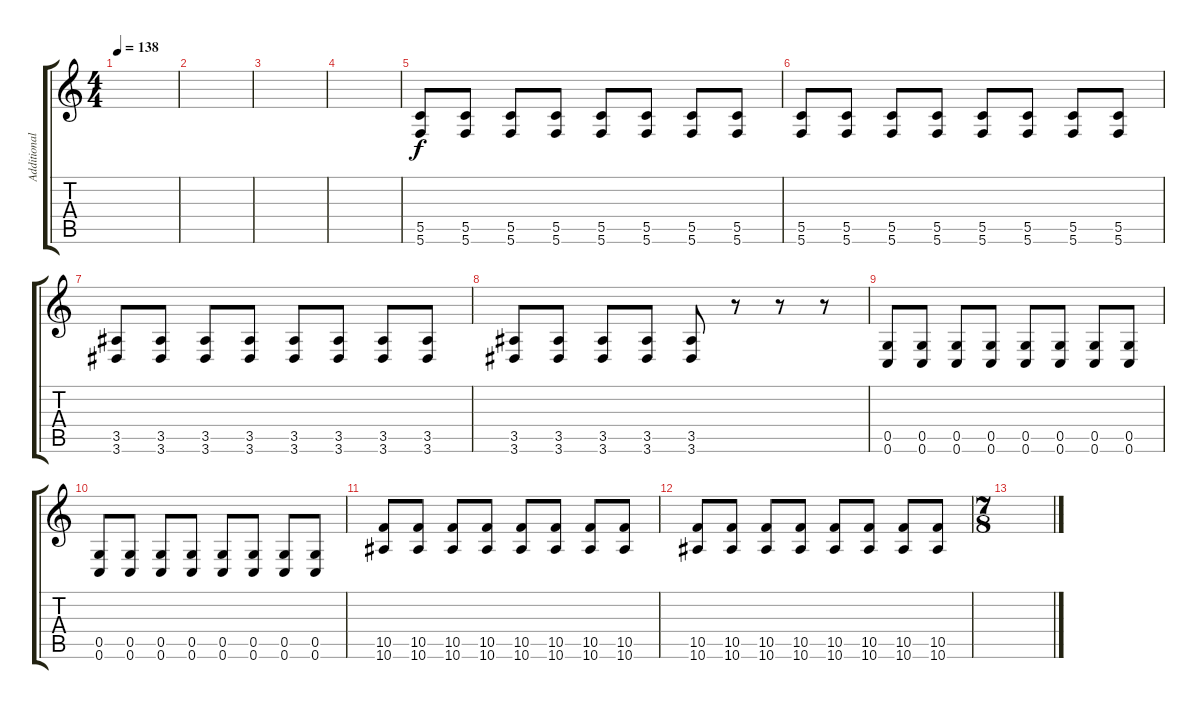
\track ("Additional Guitar" "Additional") {instrument distortionguitar}
\staff {score tabs}
\tuning (D4 A3 F3 C3 G2 C2) {hide}
\ts (4 4)
\tempo 138
\clef g2
\ks c
|
|
|
|
(5.5 5.6).8 (5.5 5.6).8 (5.5 5.6).8 (5.5 5.6).8 (5.5 5.6).8 (5.5 5.6).8 (5.5 5.6).8 (5.5 5.6).8 |
(5.5 5.6).8 (5.5 5.6).8 (5.5 5.6).8 (5.5 5.6).8 (5.5 5.6).8 (5.5 5.6).8 (5.5 5.6).8 (5.5 5.6).8 |
(3.5 3.6).8 (3.5 3.6).8 (3.5 3.6).8 (3.5 3.6).8 (3.5 3.6).8 (3.5 3.6).8 (3.5 3.6).8 (3.5 3.6).8 |
(3.5 3.6).8 (3.5 3.6).8 (3.5 3.6).8 (3.5 3.6).8 (3.5 3.6).8 r.8 r.8 r.8 |
(0.5 0.6).8 (0.5 0.6).8 (0.5 0.6).8 (0.5 0.6).8 (0.5 0.6).8 (0.5 0.6).8 (0.5 0.6).8 (0.5 0.6).8 |
(0.5 0.6).8 (0.5 0.6).8 (0.5 0.6).8 (0.5 0.6).8 (0.5 0.6).8 (0.5 0.6).8 (0.5 0.6).8 (0.5 0.6).8 |
(10.5 10.6).8 (10.5 10.6).8 (10.5 10.6).8 (10.5 10.6).8 (10.5 10.6).8 (10.5 10.6).8 (10.5 10.6).8 (10.5 10.6).8 |
(10.5 10.6).8 (10.5 10.6).8 (10.5 10.6).8 (10.5 10.6).8 (10.5 10.6).8 (10.5 10.6).8 (10.5 10.6).8 (10.5 10.6).8 |
\ts (7 8)
